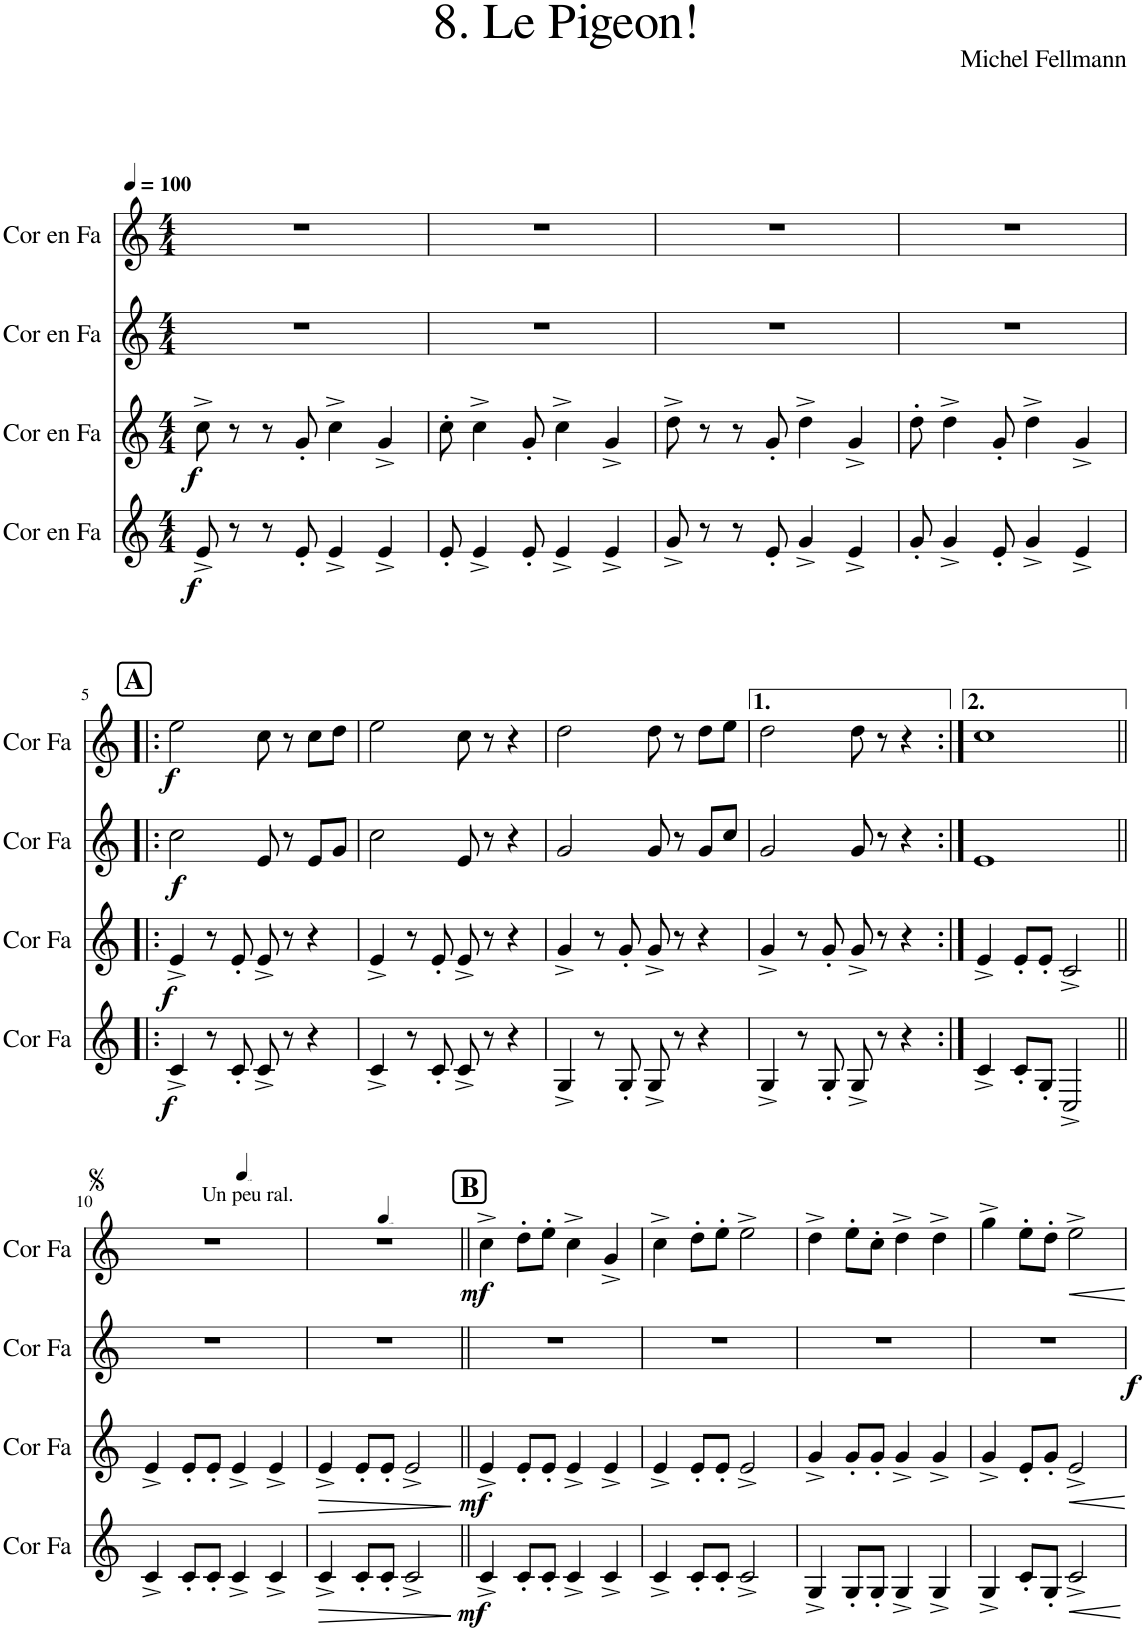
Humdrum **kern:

**kern	**dynam	**kern	**dynam	**kern	**dynam	**kern	**dynam
*part4	*part4	*part3	*part3	*part2	*part2	*part1	*part1
*staff4	*staff4	*staff3	*staff3	*staff2	*staff2	*staff1	*staff1
*I"Cor en Fa	*	*I"Cor en Fa	*	*I"Cor en Fa	*	*I"Cor en Fa	*
*I'Cor Fa	*	*I'Cor Fa	*	*I'Cor Fa	*	*I'Cor Fa	*
*clefG2	*	*clefG2	*	*clefG2	*	*clefG2	*
*Trd4c7	*	*Trd4c7	*	*Trd4c7	*	*Trd4c7	*
*k[]	*	*k[]	*	*k[]	*	*k[]	*
*M4/4	*	*M4/4	*	*M4/4	*	*M4/4	*
*MM100	*	*MM100	*	*MM100	*	*MM100	*
=1	=1	=1	=1	=1	=1	=1	=1
!	!LO:DY:b	!	!LO:DY:b	!	!	!	!
8e^/	f	8cc^\	f	1r	.	1r	.
8r	.	8r	.	.	.	.	.
8r	.	8r	.	.	.	.	.
8e'/	.	8g'/	.	.	.	.	.
4e^/	.	4cc^\	.	.	.	.	.
4e^/	.	4g^/	.	.	.	.	.
=2	=2	=2	=2	=2	=2	=2	=2
8e'/	.	8cc'\	.	1r	.	1r	.
4e^/	.	4cc^\	.	.	.	.	.
8e'/	.	8g'/	.	.	.	.	.
4e^/	.	4cc^\	.	.	.	.	.
4e^/	.	4g^/	.	.	.	.	.
=3	=3	=3	=3	=3	=3	=3	=3
8g^/	.	8dd^\	.	1r	.	1r	.
8r	.	8r	.	.	.	.	.
8r	.	8r	.	.	.	.	.
8e'/	.	8g'/	.	.	.	.	.
4g^/	.	4dd^\	.	.	.	.	.
4e^/	.	4g^/	.	.	.	.	.
=4	=4	=4	=4	=4	=4	=4	=4
8g'/	.	8dd'\	.	1r	.	1r	.
4g^/	.	4dd^\	.	.	.	.	.
8e'/	.	8g'/	.	.	.	.	.
4g^/	.	4dd^\	.	.	.	.	.
4e^/	.	4g^/	.	.	.	.	.
!!LO:LB:g=z
!!LO:REH:place=s1:a:B:cj:fs=14:t=A
=5!|:	=5!|:	=5!|:	=5!|:	=5!|:	=5!|:	=5!|:	=5!|:
!	!LO:DY:b	!	!LO:DY:b	!	!LO:DY:b	!	!LO:DY:b
4c^/	f	4e^/	f	2cc\	f	2ee\	f
8r	.	8r	.	.	.	.	.
8c'/	.	8e'/	.	.	.	.	.
8c^/	.	8e^/	.	8e/	.	8cc\	.
8r	.	8r	.	8r	.	8r	.
4r	.	4r	.	8e/L	.	8cc\L	.
.	.	.	.	8g/J	.	8dd\J	.
=6	=6	=6	=6	=6	=6	=6	=6
4c^/	.	4e^/	.	2cc\	.	2ee\	.
8r	.	8r	.	.	.	.	.
8c'/	.	8e'/	.	.	.	.	.
8c^/	.	8e^/	.	8e/	.	8cc\	.
8r	.	8r	.	8r	.	8r	.
4r	.	4r	.	4r	.	4r	.
=7	=7	=7	=7	=7	=7	=7	=7
4G^/	.	4g^/	.	2g/	.	2dd\	.
8r	.	8r	.	.	.	.	.
8G'/	.	8g'/	.	.	.	.	.
8G^/	.	8g^/	.	8g/	.	8dd\	.
8r	.	8r	.	8r	.	8r	.
4r	.	4r	.	8g/L	.	8dd\L	.
.	.	.	.	8cc/J	.	8ee\J	.
=8	=8	=8	=8	=8	=8	=8	=8
4G^/	.	4g^/	.	2g/	.	2dd\	.
8r	.	8r	.	.	.	.	.
8G'/	.	8g'/	.	.	.	.	.
8G^/	.	8g^/	.	8g/	.	8dd\	.
8r	.	8r	.	8r	.	8r	.
4r	.	4r	.	4r	.	4r	.
=9:|!	=9:|!	=9:|!	=9:|!	=9:|!	=9:|!	=9:|!	=9:|!
4c^/	.	4e^/	.	1e	.	1cc	.
8c'/L	.	8e'/L	.	.	.	.	.
8G'/J	.	8e'/J	.	.	.	.	.
2C^/	.	2c^/	.	.	.	.	.
!!LO:LB:g=z
=10||	=10||	=10||	=10||	=10||	=10||	=10||	=10||
!	!	!	!	!	!	!LO:TX:a:t=Un peu ral.	!
*	*	*	*	*	*	*^	*
4c^/	.	4e^/	.	1r	.	1r	2ryy	.
8c'/L	.	8e'/L	.	.	.	.	.	.
8c'/J	.	8e'/J	.	.	.	.	.	.
*	*	*	*	*	*	*MM95	*	*
4c^/	.	4e^/	.	.	.	.	2ryy	.
4c^/	.	4e^/	.	.	.	.	.	.
=11	=11	=11	=11	=11	=11	=11	=11	=11
!	!LO:HP:b	!	!LO:HP:b	!	!	!	!	!
4c^/	>	4e^/	>	1r	.	1r	4ryy	.
*	*	*	*	*	*	*MM90	*	*
8c'/L	.	8e'/L	.	.	.	.	2.ryy	.
8c'/J	.	8e'/J	.	.	.	.	.	.
2c^/	.	2e^/	.	.	.	.	.	.
.	]	.	]	.	.	.	.	.
!!LO:REH:place=s1:a:B:cj:fs=14:t=B
=12||	=12||	=12||	=12||	=12||	=12||	=12||	=12||	=12||
!	!LO:DY:b	!	!LO:DY:b	!	!	!	!	!LO:DY:b
*	*	*	*	*	*	*v	*v	*
4c^/	mf	4e^/	mf	1r	.	4cc^\	mf
8c'/L	.	8e'/L	.	.	.	8dd'\L	.
8c'/J	.	8e'/J	.	.	.	8ee'\J	.
4c^/	.	4e^/	.	.	.	4cc^\	.
4c^/	.	4e^/	.	.	.	4g^/	.
=13	=13	=13	=13	=13	=13	=13	=13
4c^/	.	4e^/	.	1r	.	4cc^\	.
8c'/L	.	8e'/L	.	.	.	8dd'\L	.
8c'/J	.	8e'/J	.	.	.	8ee'\J	.
2c^/	.	2e^/	.	.	.	2ee^\	.
=14	=14	=14	=14	=14	=14	=14	=14
4G^/	.	4g^/	.	1r	.	4dd^\	.
8G'/L	.	8g'/L	.	.	.	8ee'\L	.
8G'/J	.	8g'/J	.	.	.	8cc'\J	.
4G^/	.	4g^/	.	.	.	4dd^\	.
4G^/	.	4g^/	.	.	.	4dd^\	.
=15	=15	=15	=15	=15	=15	=15	=15
!	!	!	!	!	!LO:DY:b	!	!
4G^/	.	4g^/	.	1r	f	4gg^\	.
8c'/L	.	8e'/L	.	.	.	8ee'\L	.
8G'/J	.	8g'/J	.	.	.	8dd'\J	.
!	!LO:HP:b	!	!LO:HP:b	!	!	!	!LO:HP:b
2c^/	<	2e^/	<	.	.	2ee^\	<
.	[	.	[	.	.	.	[
=	=	=	=	=	=	=	=
*-	*-	*-	*-	*-	*-	*-	*-
